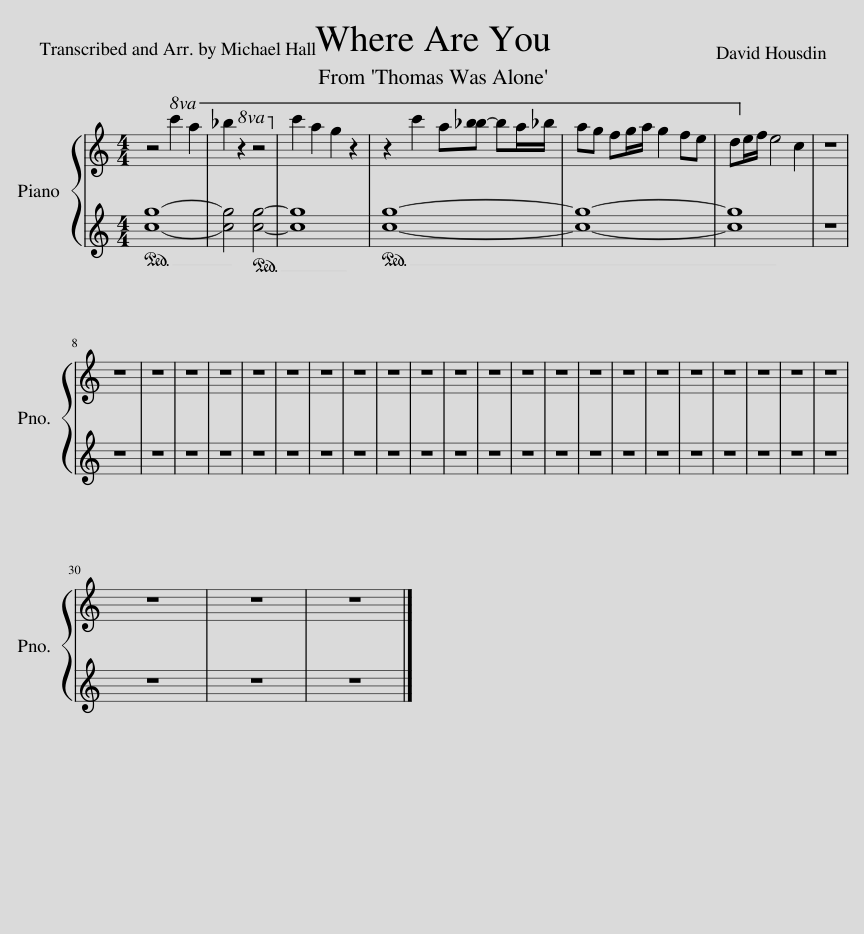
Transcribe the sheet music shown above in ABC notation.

X:1
%%score { 1 | 2 }
L:1/8
M:4/4
I:linebreak $
K:C
V:1 treble
V:2 treble
V:1
 z4!8va(! c''2 a'2!8va)! | _b2!8va(! z2 z4!8va)! | c'2 a2 g2 z2 | z2 c'2 a[_bb-] ba/_b/ | ag fg/a/ g2 fe | %5
 de/f/ e4 c2 | z8 |$ z8 | z8 | z8 | %10
 z8 | z8 | z8 | z8 | z8 | %15
 z8 | z8 | z8 | z8 | z8 | %20
 z8 | z8 | z8 | z8 | z8 | %25
 z8 | z8 | z8 | z8 |$ z8 | %30
 z8 | z8 |] %32
V:2
!ped! [cg]8-!ped-up! | [cg]4!ped! [cg]4-!ped-up! | [cg]8 |!ped! [cg]8-!ped-up! | [cg]8- | %5
 [cg]8 | z8 |$ z8 | z8 | z8 | %10
 z8 | z8 | z8 | z8 | z8 | %15
 z8 | z8 | z8 | z8 | z8 | %20
 z8 | z8 | z8 | z8 | z8 | %25
 z8 | z8 | z8 | z8 |$ z8 | %30
 z8 | z8 |] %32
